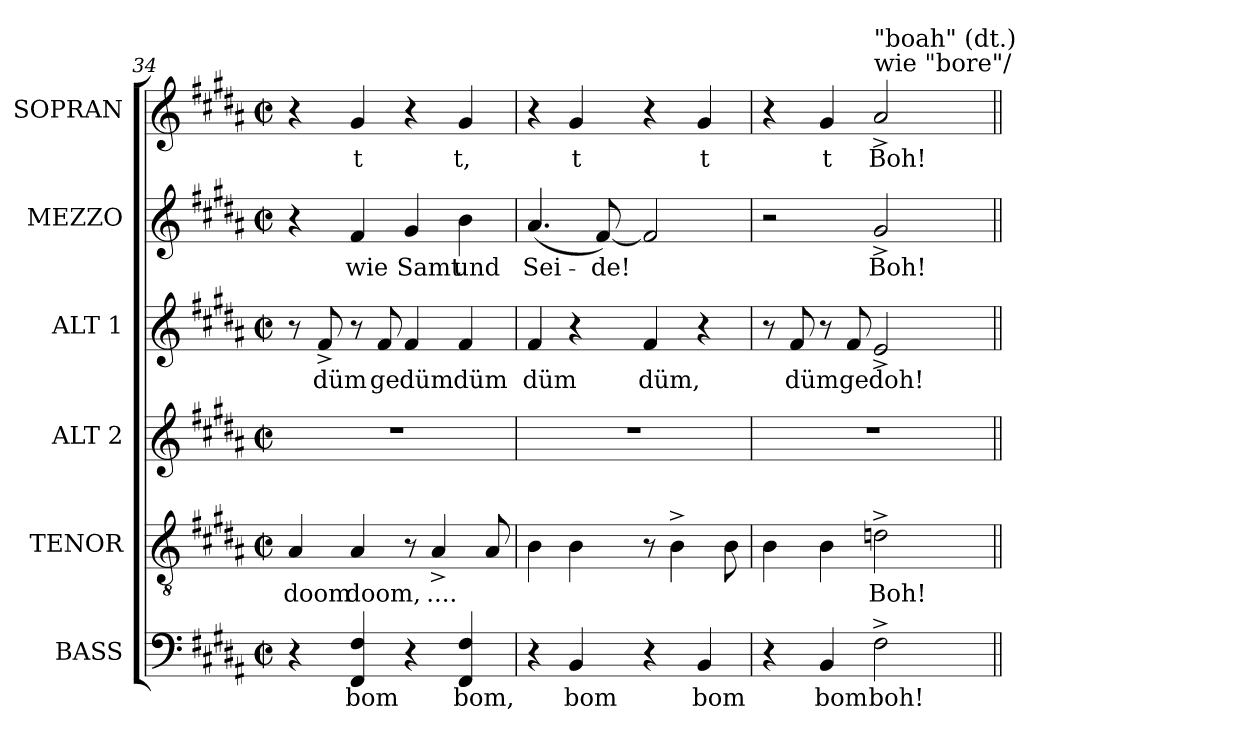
**kern	**text	**kern	**text	**kern	**kern	**text	**kern	**text	**kern	**text
*part6	*part6	*part5	*part5	*part4	*part3	*part3	*part2	*part2	*part1	*part1
*staff6	*staff6	*staff5	*staff5	*staff4	*staff3	*staff3	*staff2	*staff2	*staff1	*staff1
*I"BASS	*	*I"TENOR	*	*I"ALT 2	*I"ALT 1	*	*I"MEZZO	*	*I"SOPRAN	*
*I'B	*	*I'T	*	*I'A2	*I'A1	*	*	*	*I'S	*
*clefF4	*	*clefGv2	*	*clefG2	*clefG2	*	*clefG2	*	*clefG2	*
*	*	*ITrd7c12	*	*	*	*	*	*	*	*
*k[f#c#g#d#a#]	*	*k[f#c#g#d#a#]	*	*k[f#c#g#d#a#]	*k[f#c#g#d#a#]	*	*k[f#c#g#d#a#]	*	*k[f#c#g#d#a#]	*
*B:	*	*B:	*	*B:	*B:	*	*B:	*	*B:	*
*M2/2	*	*M2/2	*	*M2/2	*M2/2	*	*M2/2	*	*M2/2	*
*met(c|)	*	*met(c|)	*	*met(c|)	*met(c|)	*	*met(c|)	*	*met(c|)	*
=34	=34	=34	=34	=34	=34	=34	=34	=34	=34	=34
!	!	!	!LO:LY:b:color=#000000	!	!	!	!	!	!	!
4r	.	4AA#i/	doom	1r	8r	.	4r	.	4r	.
!	!	!	!	!	!	!LO:LY:b:color=#000000	!	!	!	!
.	.	.	.	.	8f#^i/	düm	.	.	.	.
!	!LO:LY:b:color=#000000	!	!	!	!	!	!	!	!	!
!	!	!	!LO:LY:b:color=#000000	!	!	!	!	!	!	!
!	!	!	!	!	!	!	!	!LO:LY:b:color=#000000	!	!
!	!	!	!	!	!	!	!	!	!	!LO:LY:b:color=#000000
4FF#i/ 4F#i	bom	4AA#i/	doom,	.	8r	.	4f#i/	wie	4g#i/	t
!	!	!	!	!	!	!LO:LY:b:color=#000000	!	!	!	!
.	.	.	.	.	8f#i/	ge	.	.	.	.
!	!	!	!	!	!	!LO:LY:b:color=#000000	!	!	!	!
!	!	!	!	!	!	!	!	!LO:LY:b:color=#000000	!	!
4r	.	8r	.	.	4f#i/	düm	4g#i/	Samt	4r	.
!	!	!	!LO:LY:b:color=#000000	!	!	!	!	!	!	!
.	.	4AA#^i/	....	.	.	.	.	.	.	.
!	!LO:LY:b:color=#000000	!	!	!	!	!	!	!	!	!
!	!	!	!	!	!	!LO:LY:b:color=#000000	!	!	!	!
!	!	!	!	!	!	!	!	!LO:LY:b:color=#000000	!	!
!	!	!	!	!	!	!	!	!	!	!LO:LY:b:color=#000000
4FF#i/ 4F#i	bom,	.	.	.	4f#i/	düm	4bi\	und	4g#i/	t,
.	.	8AA#i/	.	.	.	.	.	.	.	.
=35	=35	=35	=35	=35	=35	=35	=35	=35	=35	=35
!	!	!	!	!	!	!LO:LY:b:color=#000000	!	!	!	!
!	!	!	!	!	!	!	!	!LO:LY:b:color=#000000	!	!
4r	.	4BBi\	.	1r	4f#i/	düm	(4.a#i/	Sei-	4r	.
!	!LO:LY:b:color=#000000	!	!	!	!	!	!	!	!	!
!	!	!	!	!	!	!	!	!	!	!LO:LY:b:color=#000000
4BBi/	bom	4BBi\	.	.	4r	.	.	.	4g#i/	t
!	!	!	!	!	!	!	!	!LO:LY:b:color=#000000	!	!
.	.	.	.	.	.	.	[<8f#i/)	-de!	.	.
!	!	!	!	!	!	!LO:LY:b:color=#000000	!	!	!	!
4r	.	8r	.	.	4f#i/	düm,	2f#i/]	.	4r	.
.	.	4BB^i\	.	.	.	.	.	.	.	.
!	!LO:LY:b:color=#000000	!	!	!	!	!	!	!	!	!
!	!	!	!	!	!	!	!	!	!	!LO:LY:b:color=#000000
4BBi/	bom	.	.	.	4r	.	.	.	4g#i/	t
.	.	8BBi\	.	.	.	.	.	.	.	.
=36	=36	=36	=36	=36	=36	=36	=36	=36	=36	=36
4r	.	4BBi\	.	1r	8r	.	2r	.	4r	.
!	!	!	!	!	!	!LO:LY:b:color=#000000	!	!	!	!
.	.	.	.	.	8f#i/	düm	.	.	.	.
!	!LO:LY:b:color=#000000	!	!	!	!	!	!	!	!	!
!	!	!	!	!	!	!	!	!	!	!LO:LY:b:color=#000000
4BBi/	bom	4BBi\	.	.	8r	.	.	.	4g#i/	t
!	!	!	!	!	!	!LO:LY:b:color=#000000	!	!	!	!
.	.	.	.	.	8f#i/	ge	.	.	.	.
!	!LO:LY:b:color=#000000	!	!	!	!	!	!	!	!	!
!	!	!	!LO:LY:b:color=#000000	!	!	!	!	!	!	!
!	!	!	!	!	!	!LO:LY:b:color=#000000	!	!	!	!
!	!	!	!	!	!	!	!	!LO:LY:b:color=#000000	!	!
!	!	!	!	!	!	!	!	!	!LO:TX:a:t=wie "bore"/	!
!	!	!	!	!	!	!	!	!	!LO:TX:t="boah" (dt.)	!
!	!	!	!	!	!	!	!	!	!	!LO:LY:b:color=#000000
2F#^i\	boh!-	2Dn^i\	Boh!	.	2e^i/	doh!	2g#^i/	Boh!	2a#^i/	Boh!
=||	=||	=||	=||	=||	=||	=||	=||	=||	=||	=||
*-	*-	*-	*-	*-	*-	*-	*-	*-	*-	*-
